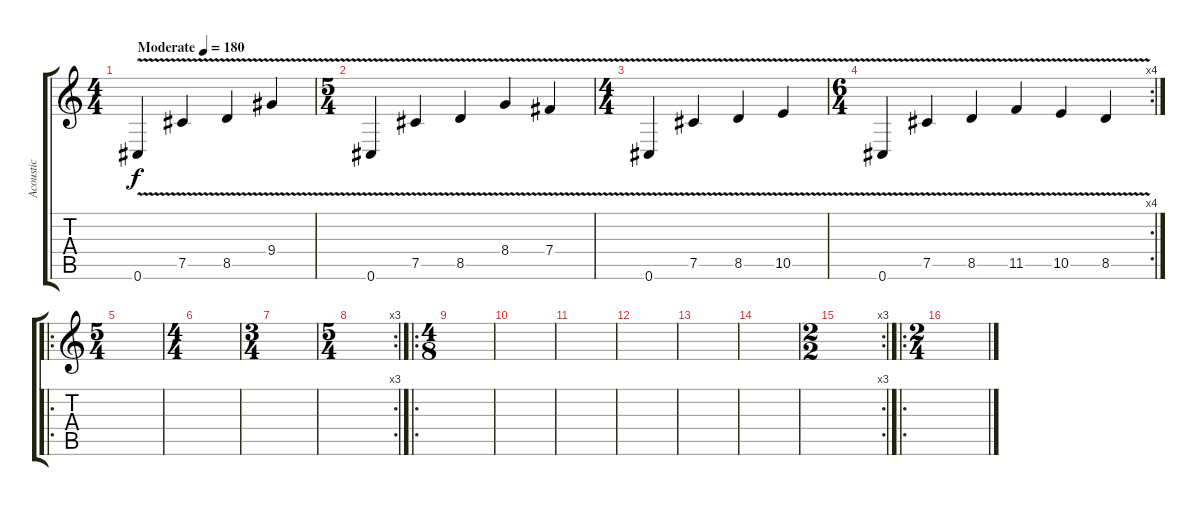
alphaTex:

\track ("Acoustic" "Acoustic") {instrument acousticguitarsteel}
\staff {score tabs}
\tuning (Db4 Ab3 E3 B2 Gb2 Db2) {hide}
\ts (4 4)
\tempo (180 "Moderate")
\clef g2
\ks c
0.6{v}.4{dy f instrument acousticguitarsteel} 7.5{v}.4 8.5{v}.4 9.4{v}.4 |
\ts (5 4)
0.6{v}.4 7.5{v}.4 8.5{v}.4 8.4{v}.4 7.4{v}.4 |
\ts (4 4)
0.6{v}.4 7.5{v}.4 8.5{v}.4 10.5{v}.4 |
\rc 4
\ts (6 4)
0.6{v}.4 7.5{v}.4 8.5{v}.4 11.5{v}.4 10.5{v}.4 8.5{v}.4 |
\ro
\ts (5 4)
|
\ts (4 4)
|
\ts (3 4)
|
\rc 3
\ts (5 4)
|
\ro
\ts (4 8)
|
|
|
|
|
|
\rc 3
\ts (2 2)
|
\ro
\ts (2 4)
